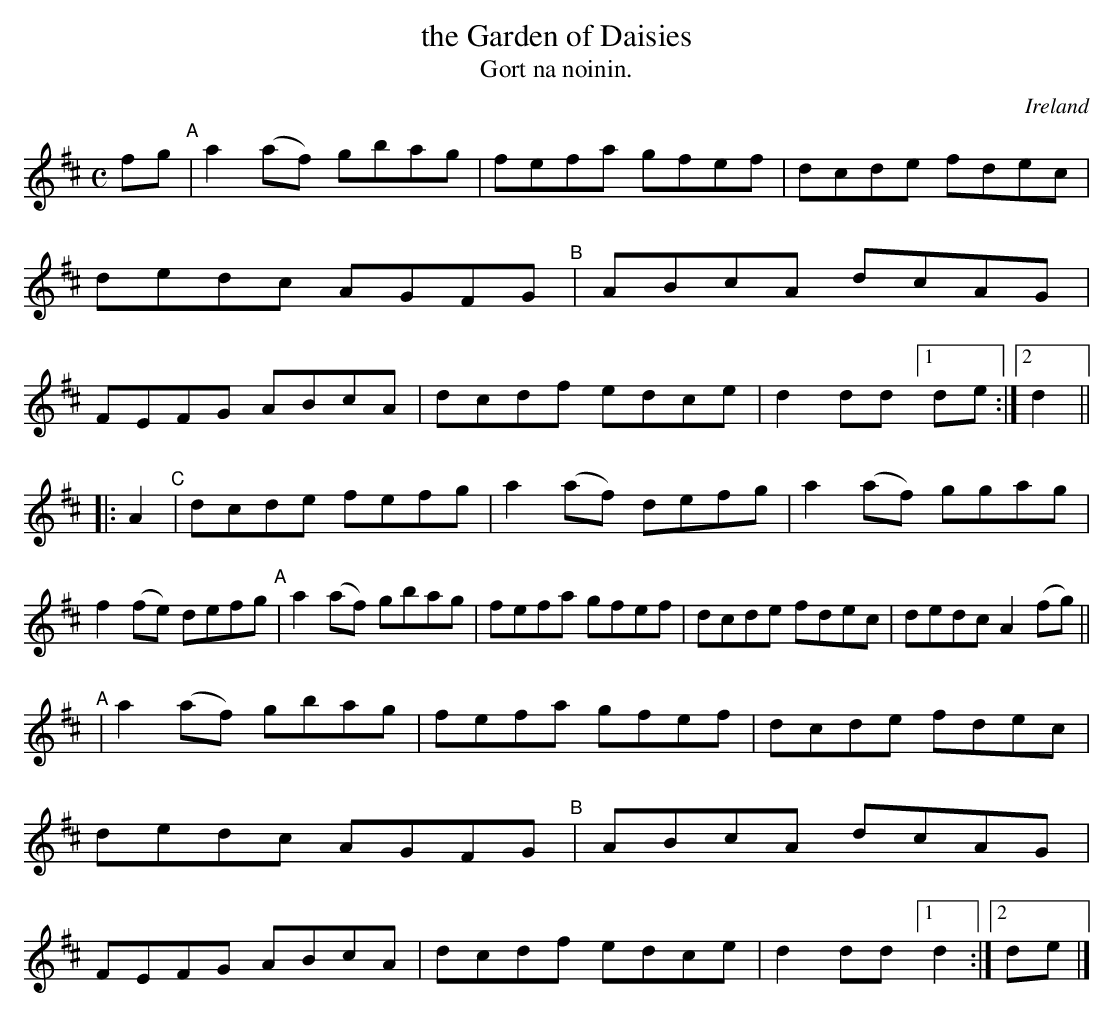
X:1
T: the Garden of Daisies
T: Gort na noinin.
O: Ireland
M: C
L: 1/8
K: D
fg "^A"\
| a2(af) gbag | fefa gfef | dcde fdec | dedc AGFG \
"^B"\
| ABcA dcAG | FEFG ABcA | dcdf edce | d2dd [1 de :|[2 d2 ||
|: A2 "^C"\
| dcde fefg | a2(af) defg | a2(af) ggag | f2(fe) defg \
"^A"| a2(af) gbag | fefa gfef | dcde fdec | dedc A2(fg) ||
"^A"| a2(af) gbag | fefa gfef | dcde fdec | dedc AGFG \
"^B"| ABcA dcAG | FEFG ABcA | dcdf edce | d2dd [1 d2 :|[2 de |]
